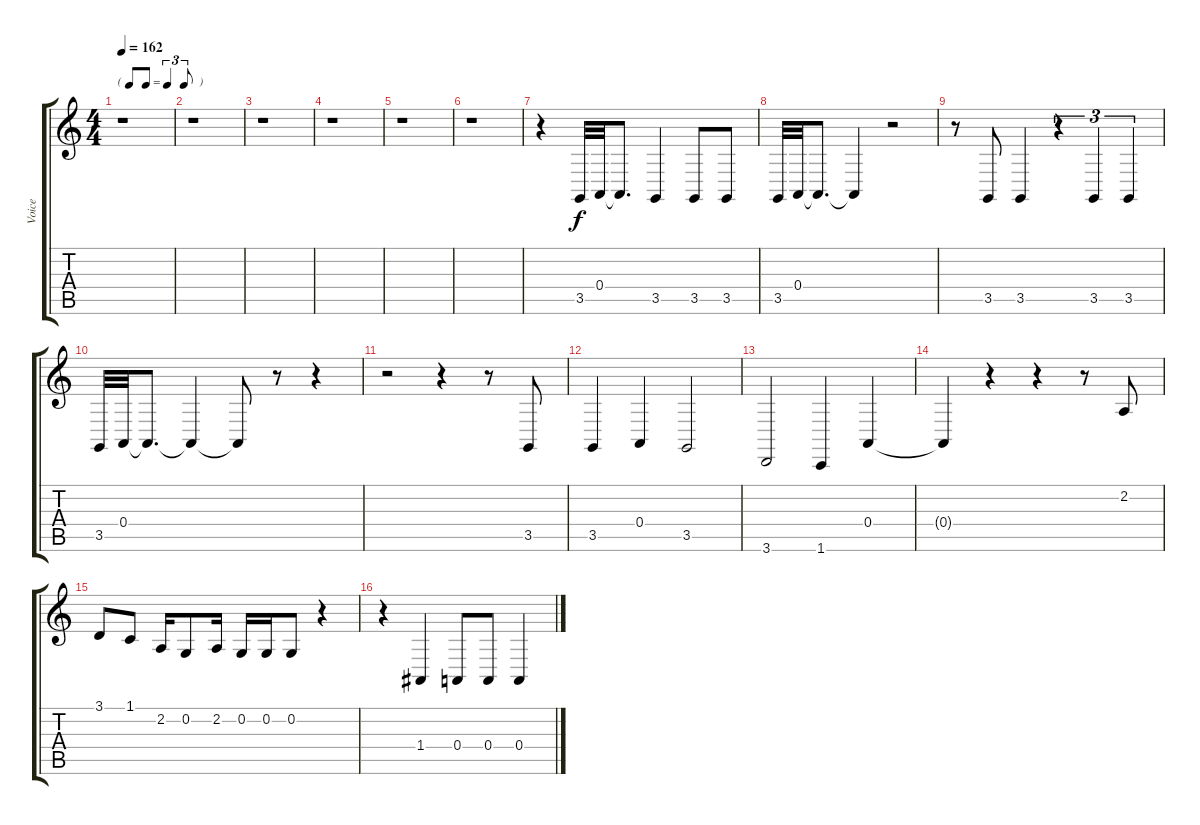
\track ("Voice" "Voice") {instrument pad4choir}
\staff {score tabs}
\tuning (B3 G3 D3 A2 E2 B1) {hide}
\ts (4 4)
\tf triplet8th
\tempo 162
\clef g2
\ks c
r.1{dy f instrument pad4choir} |
r.1 |
r.1 |
r.1 |
r.1 |
r.1 |
r.4 3.5.32 0.4.32 0.4{t}.8{d} 3.5.4 3.5.8 3.5.8 |
3.5.32 0.4.32 0.4{t}.8{d} 0.4{t}.4 r.2 |
r.8 3.5.8 3.5.4 r.4{tu (3 2)} 3.5.4{tu (3 2)} 3.5.4{tu (3 2)} |
3.5.32 0.4.32 0.4{t}.8{d} 0.4{t}.4 0.4{t}.8 r.8 r.4 |
r.2 r.4 r.8 3.5.8 |
3.5.4 0.4.4 3.5.2 |
3.6.2 1.6.4 0.4.4 |
0.4{t}.4 r.4 r.4 r.8 2.2.8 |
3.1.8 1.1.8 2.2.16 0.2.8 2.2.16 0.2.16 0.2.16 0.2.8 r.4 |
r.4 1.4.4 0.4.8 0.4.8 0.4.4
